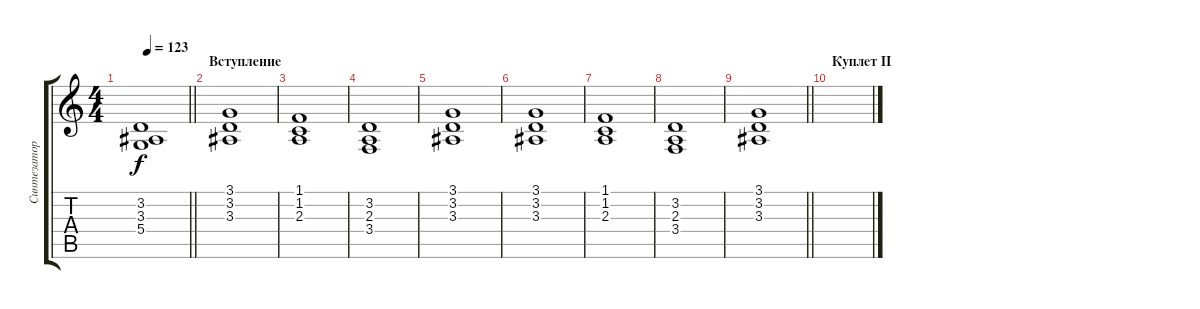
\track ("Синтезатор (подкладка)" "Синтезатор") {instrument stringensemble1}
\staff {score tabs}
\tuning (E4 B3 G3 D3 A2 E2) {hide}
\ts (4 4)
\tempo 123
\clef g2
\barLineRight lightlight
\ks c
(3.2 3.3 5.4).1{dy f} |
\section ("" "Вступление")
(3.1 3.2 3.3).1 |
(1.1 1.2 2.3).1 |
(3.2 2.3 3.4).1 |
(3.1 3.2 3.3).1 |
(3.1 3.2 3.3).1 |
(1.1 1.2 2.3).1 |
(3.2 2.3 3.4).1 |
\barLineRight lightlight
(3.1 3.2 3.3).1 |
\section ("" "Куплет II")
